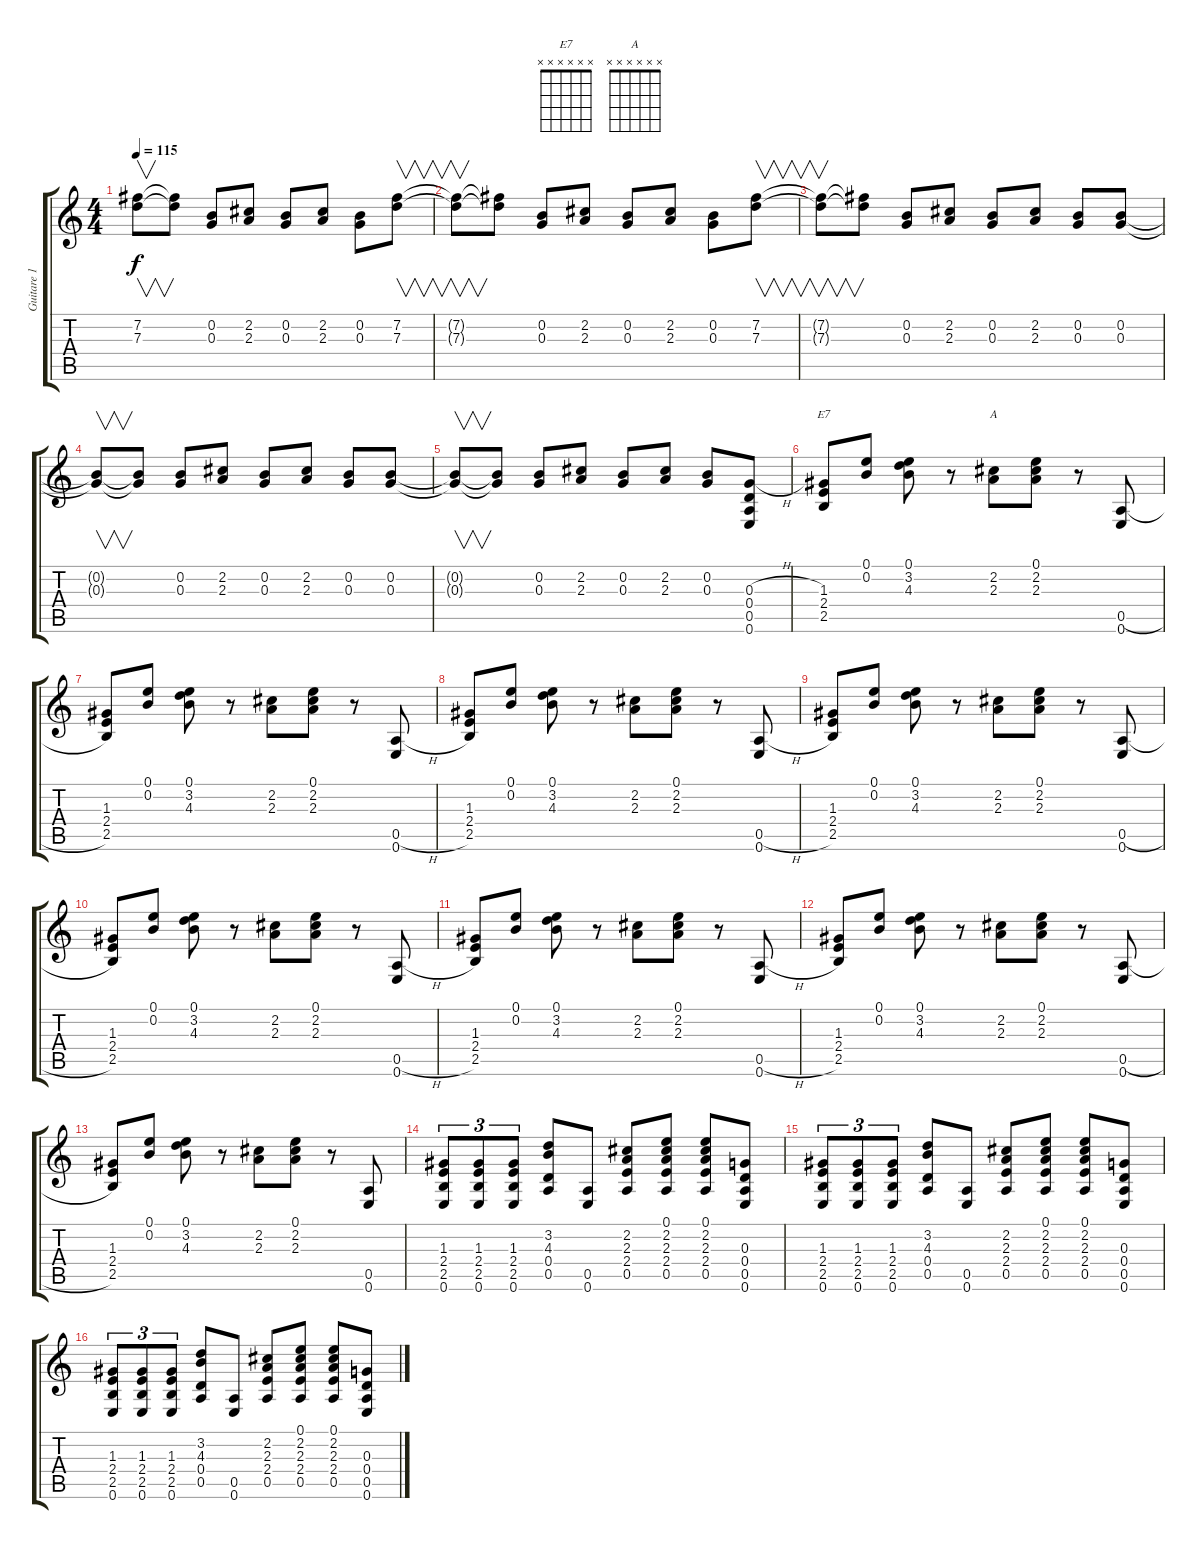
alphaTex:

\track ("Guitare 1" "Guitare 1") {instrument overdrivenguitar}
\staff {score tabs}
\tuning (E4 B3 G3 D3 A2 E2) {hide}
\chord ("E7" x x x x x x) {firstfret 0}
\chord ("A" x x x x x x) {firstfret 0}
\ts (4 4)
\tempo 115
\clef g2
\ks c
(7.2{t} 7.3{t}).8{v dy f} (7.2{t} 7.3{t}).8 (0.2 0.3).8 (2.2 2.3).8 (0.2 0.3).8 (2.2 2.3).8 (0.2 0.3).8 (7.2 7.3).8{v} |
(7.2{t} 7.3{t}).8{v} (7.2{t} 7.3{t}).8 (0.2 0.3).8 (2.2 2.3).8 (0.2 0.3).8 (2.2 2.3).8 (0.2 0.3).8 (7.2 7.3).8{v} |
(7.2{t} 7.3{t}).8{v} (7.2{t} 7.3{t}).8 (0.2 0.3).8 (2.2 2.3).8 (0.2 0.3).8 (2.2 2.3).8 (0.2 0.3).8 (0.2 0.3).8 |
(0.2{t} 0.3{t}).8{v} (0.2{t} 0.3{t}).8 (0.2 0.3).8 (2.2 2.3).8 (0.2 0.3).8 (2.2 2.3).8 (0.2 0.3).8 (0.2 0.3).8 |
(0.2{t} 0.3{t}).8{v} (0.2{t} 0.3{t}).8 (0.2 0.3).8 (2.2 2.3).8 (0.2 0.3).8 (2.2 2.3).8 (0.2 0.3).8 (0.3{h} 0.4 0.5 0.6).8 |
(1.3 2.4 2.5).8{ch "E7"} (0.1 0.2).8 (0.1 3.2 4.3).8 r.8 (2.2 2.3).8{ch "A"} (0.1 2.2 2.3).8 r.8 (0.5{h} 0.6).8 |
(1.3 2.4 2.5).8 (0.1 0.2).8 (0.1 3.2 4.3).8 r.8 (2.2 2.3).8 (0.1 2.2 2.3).8 r.8 (0.5{h} 0.6).8 |
(1.3 2.4 2.5).8 (0.1 0.2).8 (0.1 3.2 4.3).8 r.8 (2.2 2.3).8 (0.1 2.2 2.3).8 r.8 (0.5{h} 0.6).8 |
(1.3 2.4 2.5).8 (0.1 0.2).8 (0.1 3.2 4.3).8 r.8 (2.2 2.3).8 (0.1 2.2 2.3).8 r.8 (0.5{h} 0.6).8 |
(1.3 2.4 2.5).8 (0.1 0.2).8 (0.1 3.2 4.3).8 r.8 (2.2 2.3).8 (0.1 2.2 2.3).8 r.8 (0.5{h} 0.6).8 |
(1.3 2.4 2.5).8 (0.1 0.2).8 (0.1 3.2 4.3).8 r.8 (2.2 2.3).8 (0.1 2.2 2.3).8 r.8 (0.5{h} 0.6).8 |
(1.3 2.4 2.5).8 (0.1 0.2).8 (0.1 3.2 4.3).8 r.8 (2.2 2.3).8 (0.1 2.2 2.3).8 r.8 (0.5{h} 0.6).8 |
(1.3 2.4 2.5).8 (0.1 0.2).8 (0.1 3.2 4.3).8 r.8 (2.2 2.3).8 (0.1 2.2 2.3).8 r.8 (0.5 0.6).8 |
(1.3 2.4 2.5 0.6).8{tu (3 2)} (1.3 2.4 2.5 0.6).8{tu (3 2)} (1.3 2.4 2.5 0.6).8{tu (3 2)} (3.2 4.3 0.4 0.5).8 (0.5 0.6).8 (2.2 2.3 2.4 0.5).8 (0.1 2.2 2.3 2.4 0.5).8 (0.1 2.2 2.3 2.4 0.5).8 (0.3 0.4 0.5 0.6).8 |
(1.3 2.4 2.5 0.6).8{tu (3 2)} (1.3 2.4 2.5 0.6).8{tu (3 2)} (1.3 2.4 2.5 0.6).8{tu (3 2)} (3.2 4.3 0.4 0.5).8 (0.5 0.6).8 (2.2 2.3 2.4 0.5).8 (0.1 2.2 2.3 2.4 0.5).8 (0.1 2.2 2.3 2.4 0.5).8 (0.3 0.4 0.5 0.6).8 |
(1.3 2.4 2.5 0.6).8{tu (3 2)} (1.3 2.4 2.5 0.6).8{tu (3 2)} (1.3 2.4 2.5 0.6).8{tu (3 2)} (3.2 4.3 0.4 0.5).8 (0.5 0.6).8 (2.2 2.3 2.4 0.5).8 (0.1 2.2 2.3 2.4 0.5).8 (0.1 2.2 2.3 2.4 0.5).8 (0.3 0.4 0.5 0.6).8
